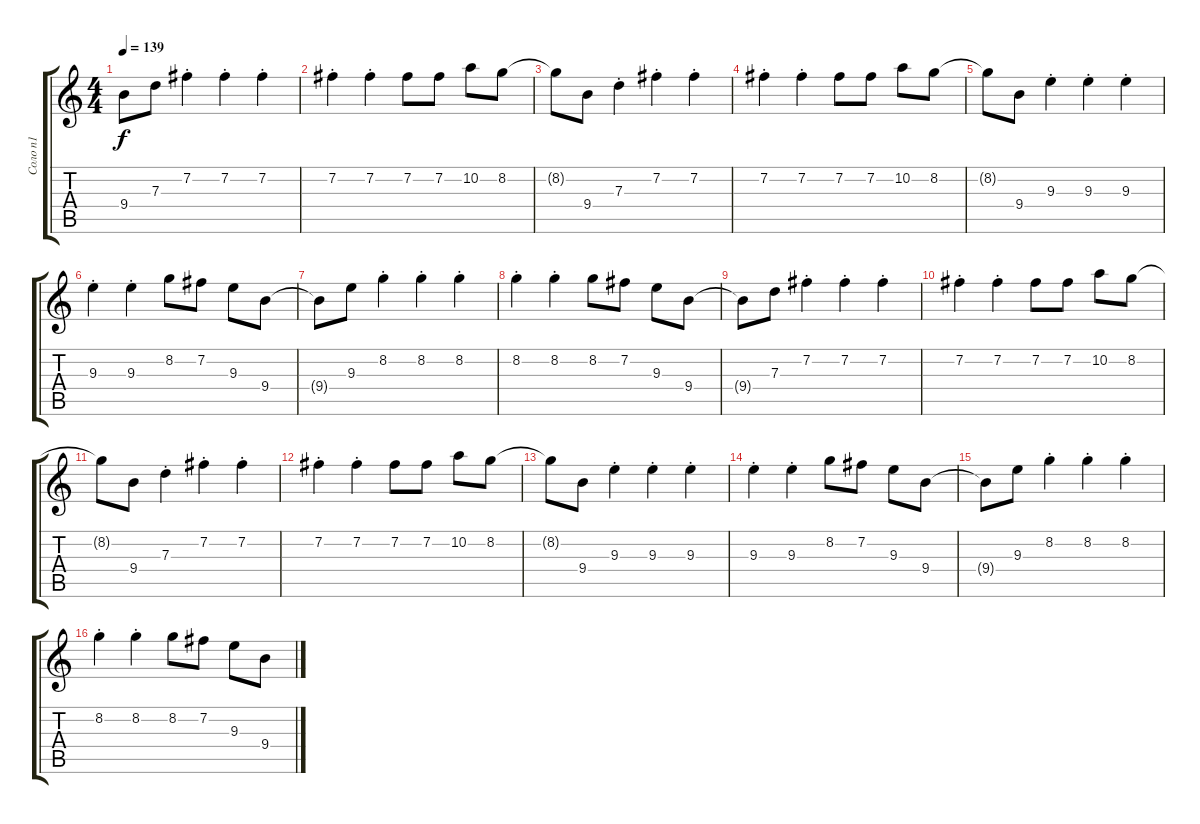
\track ("Соло п1" "Соло п1") {instrument distortionguitar}
\staff {score tabs}
\tuning (E4 B3 G3 D3 A2 E2) {hide}
\ts (4 4)
\tempo 139
\clef g2
\ks c
9.4{t}.8{dy f} 7.3.8 7.2{st}.4 7.2{st}.4 7.2{st}.4 |
7.2{st}.4 7.2{st}.4 7.2.8 7.2.8 10.2.8 8.2.8 |
8.2{t}.8 9.4.8 7.3{st}.4 7.2{st}.4 7.2{st}.4 |
7.2{st}.4 7.2{st}.4 7.2.8 7.2.8 10.2.8 8.2.8 |
8.2{t}.8 9.4.8 9.3{st}.4 9.3{st}.4 9.3{st}.4 |
9.3{st}.4 9.3{st}.4 8.2.8 7.2.8 9.3.8 9.4.8 |
9.4{t}.8 9.3.8 8.2{st}.4 8.2{st}.4 8.2{st}.4 |
8.2{st}.4 8.2{st}.4 8.2.8 7.2.8 9.3.8 9.4.8 |
9.4{t}.8 7.3.8 7.2{st}.4 7.2{st}.4 7.2{st}.4 |
7.2{st}.4 7.2{st}.4 7.2.8 7.2.8 10.2.8 8.2.8 |
8.2{t}.8 9.4.8 7.3{st}.4 7.2{st}.4 7.2{st}.4 |
7.2{st}.4 7.2{st}.4 7.2.8 7.2.8 10.2.8 8.2.8 |
8.2{t}.8 9.4.8 9.3{st}.4 9.3{st}.4 9.3{st}.4 |
9.3{st}.4 9.3{st}.4 8.2.8 7.2.8 9.3.8 9.4.8 |
9.4{t}.8 9.3.8 8.2{st}.4 8.2{st}.4 8.2{st}.4 |
8.2{st}.4 8.2{st}.4 8.2.8 7.2.8 9.3.8 9.4.8
